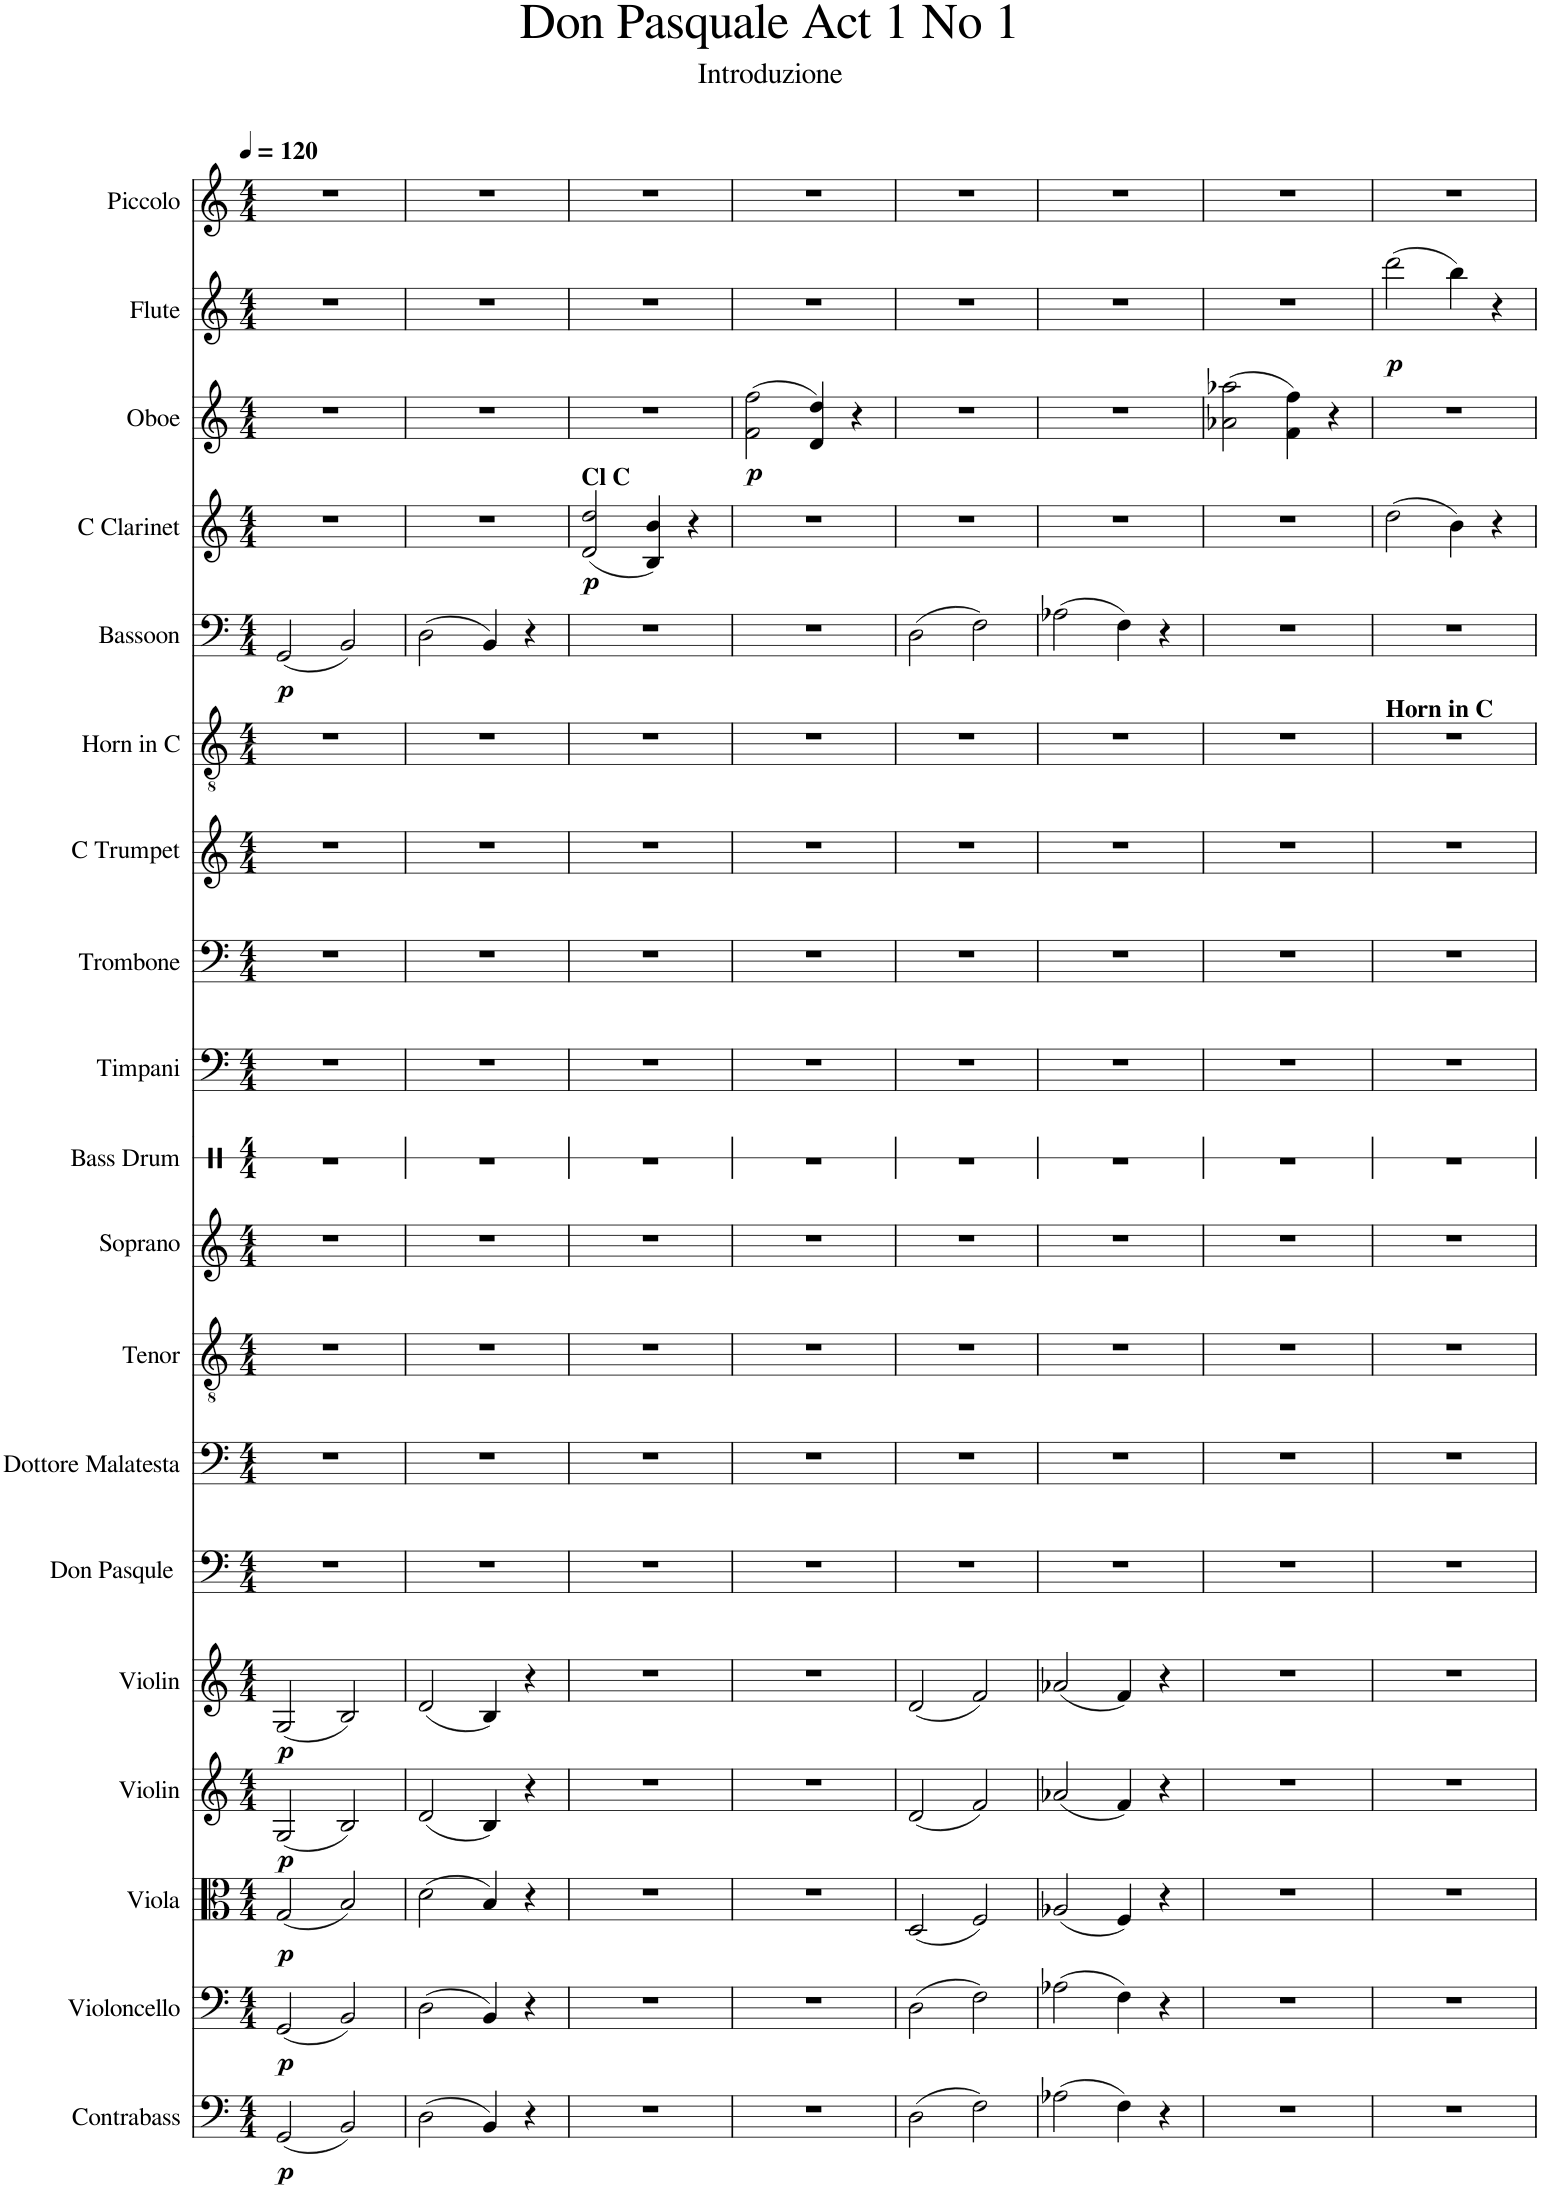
**kern	**dynam	**kern	**dynam	**kern	**dynam	**kern	**dynam	**kern	**dynam	**kern	**kern	**kern	**kern	**kern	**kern	**kern	**kern	**kern	**kern	**dynam	**kern	**dynam	**kern	**dynam	**kern	**dynam	**kern
*part19	*part19	*part18	*part18	*part17	*part17	*part16	*part16	*part15	*part15	*part14	*part13	*part12	*part11	*part10	*part9	*part8	*part7	*part6	*part5	*part5	*part4	*part4	*part3	*part3	*part2	*part2	*part1
*staff19	*staff19	*staff18	*staff18	*staff17	*staff17	*staff16	*staff16	*staff15	*staff15	*staff14	*staff13	*staff12	*staff11	*staff10	*staff9	*staff8	*staff7	*staff6	*staff5	*staff5	*staff4	*staff4	*staff3	*staff3	*staff2	*staff2	*staff1
*I"Contrabass	*	*I"Violoncello	*	*I"Viola	*	*I"Violin	*	*I"Violin	*	*I"Don Pasqule	*I"Dottore Malatesta	*I"Tenor	*I"Soprano	*I"Bass Drum	*I"Timpani	*I"Trombone	*I"C Trumpet	*I"Horn in C	*I"Bassoon	*	*I"C Clarinet	*	*I"Oboe	*	*I"Flute	*	*I"Piccolo
*I'Cb.	*	*I'Vc.	*	*I'Vla.	*	*I'Vln.	*	*I'Vln.	*	*I'DP	*I'Dott	*I'T.	*I'S.	*I'B. Dr.	*I'Timp.	*I'Tbn.	*I'C Tpt.	*	*I'Bsn.	*	*I'C Cl.	*	*I'Ob.	*	*I'Fl.	*	*I'Picc.
*	*	*	*	*	*	*	*	*	*	*	*	*	*	*stria1	*	*	*	*	*	*	*	*	*	*	*	*	*
*clefF4	*	*clefF4	*	*clefC3	*	*clefG2	*	*clefG2	*	*clefF4	*clefF4	*clefGv2	*clefG2	*clefX	*clefF4	*clefF4	*clefG2	*clefGv2	*clefF4	*	*clefG2	*	*clefG2	*	*clefG2	*	*clefG2
*Trd7c12	*	*	*	*	*	*	*	*	*	*	*	*	*	*	*	*	*	*Trd7c12	*	*	*Trd1c2	*	*	*	*	*	*Trd-7c-12
*k[]	*	*k[]	*	*k[]	*	*k[]	*	*k[]	*	*k[]	*k[]	*k[]	*k[]	*k[]	*k[]	*k[]	*k[]	*k[]	*k[]	*	*k[]	*	*k[]	*	*k[]	*	*k[]
*M4/4	*	*M4/4	*	*M4/4	*	*M4/4	*	*M4/4	*	*M4/4	*M4/4	*M4/4	*M4/4	*M4/4	*M4/4	*M4/4	*M4/4	*M4/4	*M4/4	*	*M4/4	*	*M4/4	*	*M4/4	*	*M4/4
*MM120	*	*MM120	*	*MM120	*	*MM120	*	*MM120	*	*MM120	*MM120	*MM120	*MM120	*MM120	*MM120	*MM120	*MM120	*MM120	*MM120	*	*MM120	*	*MM120	*	*MM120	*	*MM120
=1	=1	=1	=1	=1	=1	=1	=1	=1	=1	=1	=1	=1	=1	=1	=1	=1	=1	=1	=1	=1	=1	=1	=1	=1	=1	=1	=1
!	!LO:DY:b	!	!LO:DY:b	!	!LO:DY:b	!	!LO:DY:b	!	!LO:DY:b	!	!	!	!	!	!	!	!	!	!	!LO:DY:b	!	!	!	!	!	!	!
(2GG/	p	(2GG/	p	(2G/	p	(2G/	p	(2G/	p	1r	1r	1r	1r	1r	1r	1r	1r	1r	(2GG/	p	1r	.	1r	.	1r	.	1r
2BB/)	.	2BB/)	.	2B/)	.	2B/)	.	2B/)	.	.	.	.	.	.	.	.	.	.	2BB/)	.	.	.	.	.	.	.	.
=2	=2	=2	=2	=2	=2	=2	=2	=2	=2	=2	=2	=2	=2	=2	=2	=2	=2	=2	=2	=2	=2	=2	=2	=2	=2	=2	=2
(2D\	.	(2D\	.	(2d\	.	(2d/	.	(2d/	.	1r	1r	1r	1r	1r	1r	1r	1r	1r	(2D\	.	1r	.	1r	.	1r	.	1r
4BB/)	.	4BB/)	.	4B/)	.	4B/)	.	4B/)	.	.	.	.	.	.	.	.	.	.	4BB/)	.	.	.	.	.	.	.	.
4r	.	4r	.	4r	.	4r	.	4r	.	.	.	.	.	.	.	.	.	.	4r	.	.	.	.	.	.	.	.
=3	=3	=3	=3	=3	=3	=3	=3	=3	=3	=3	=3	=3	=3	=3	=3	=3	=3	=3	=3	=3	=3	=3	=3	=3	=3	=3	=3
!	!	!	!	!	!	!	!	!	!	!	!	!	!	!	!	!	!	!	!	!	!LO:TX:a:B:t=Cl C	!	!	!	!	!	!
!	!	!	!	!	!	!	!	!	!	!	!	!	!	!	!	!	!	!	!	!	!	!LO:DY:b	!	!	!	!	!
1r	.	1r	.	1r	.	1r	.	1r	.	1r	1r	1r	1r	1r	1r	1r	1r	1r	1r	.	(2d/ 2dd/	p	1r	.	1r	.	1r
.	.	.	.	.	.	.	.	.	.	.	.	.	.	.	.	.	.	.	.	.	4B/ 4b/)	.	.	.	.	.	.
.	.	.	.	.	.	.	.	.	.	.	.	.	.	.	.	.	.	.	.	.	4r	.	.	.	.	.	.
=4	=4	=4	=4	=4	=4	=4	=4	=4	=4	=4	=4	=4	=4	=4	=4	=4	=4	=4	=4	=4	=4	=4	=4	=4	=4	=4	=4
!	!	!	!	!	!	!	!	!	!	!	!	!	!	!	!	!	!	!	!	!	!	!	!	!LO:DY:b	!	!	!
1r	.	1r	.	1r	.	1r	.	1r	.	1r	1r	1r	1r	1r	1r	1r	1r	1r	1r	.	1r	.	(2f\ 2ff\	p	1r	.	1r
.	.	.	.	.	.	.	.	.	.	.	.	.	.	.	.	.	.	.	.	.	.	.	4d/ 4dd/)	.	.	.	.
.	.	.	.	.	.	.	.	.	.	.	.	.	.	.	.	.	.	.	.	.	.	.	4r	.	.	.	.
=5	=5	=5	=5	=5	=5	=5	=5	=5	=5	=5	=5	=5	=5	=5	=5	=5	=5	=5	=5	=5	=5	=5	=5	=5	=5	=5	=5
(2D\	.	(2D\	.	(2D/	.	(2d/	.	(2d/	.	1r	1r	1r	1r	1r	1r	1r	1r	1r	(2D\	.	1r	.	1r	.	1r	.	1r
2F\)	.	2F\)	.	2F/)	.	2f/)	.	2f/)	.	.	.	.	.	.	.	.	.	.	2F\)	.	.	.	.	.	.	.	.
=6	=6	=6	=6	=6	=6	=6	=6	=6	=6	=6	=6	=6	=6	=6	=6	=6	=6	=6	=6	=6	=6	=6	=6	=6	=6	=6	=6
(2A-X\	.	(2A-X\	.	(2A-X/	.	(2a-X/	.	(2a-X/	.	1r	1r	1r	1r	1r	1r	1r	1r	1r	(2A-X\	.	1r	.	1r	.	1r	.	1r
4F\)	.	4F\)	.	4F/)	.	4f/)	.	4f/)	.	.	.	.	.	.	.	.	.	.	4F\)	.	.	.	.	.	.	.	.
4r	.	4r	.	4r	.	4r	.	4r	.	.	.	.	.	.	.	.	.	.	4r	.	.	.	.	.	.	.	.
=7	=7	=7	=7	=7	=7	=7	=7	=7	=7	=7	=7	=7	=7	=7	=7	=7	=7	=7	=7	=7	=7	=7	=7	=7	=7	=7	=7
1r	.	1r	.	1r	.	1r	.	1r	.	1r	1r	1r	1r	1r	1r	1r	1r	1r	1r	.	1r	.	(2a-X\ 2aa-X\	.	1r	.	1r
.	.	.	.	.	.	.	.	.	.	.	.	.	.	.	.	.	.	.	.	.	.	.	4f\ 4ff\)	.	.	.	.
.	.	.	.	.	.	.	.	.	.	.	.	.	.	.	.	.	.	.	.	.	.	.	4r	.	.	.	.
=8	=8	=8	=8	=8	=8	=8	=8	=8	=8	=8	=8	=8	=8	=8	=8	=8	=8	=8	=8	=8	=8	=8	=8	=8	=8	=8	=8
!	!	!	!	!	!	!	!	!	!	!	!	!	!	!	!	!	!	!LO:TX:a:B:t=Horn in C	!	!	!	!	!	!	!	!	!
!	!	!	!	!	!	!	!	!	!	!	!	!	!	!	!	!	!	!	!	!	!	!	!	!	!	!LO:DY:b	!
1r	.	1r	.	1r	.	1r	.	1r	.	1r	1r	1r	1r	1r	1r	1r	1r	1r	1r	.	(2dd\	.	1r	.	(2ddd\	p	1r
.	.	.	.	.	.	.	.	.	.	.	.	.	.	.	.	.	.	.	.	.	4b\)	.	.	.	4bb\)	.	.
.	.	.	.	.	.	.	.	.	.	.	.	.	.	.	.	.	.	.	.	.	4r	.	.	.	4r	.	.
=	=	=	=	=	=	=	=	=	=	=	=	=	=	=	=	=	=	=	=	=	=	=	=	=	=	=	=
*-	*-	*-	*-	*-	*-	*-	*-	*-	*-	*-	*-	*-	*-	*-	*-	*-	*-	*-	*-	*-	*-	*-	*-	*-	*-	*-	*-
